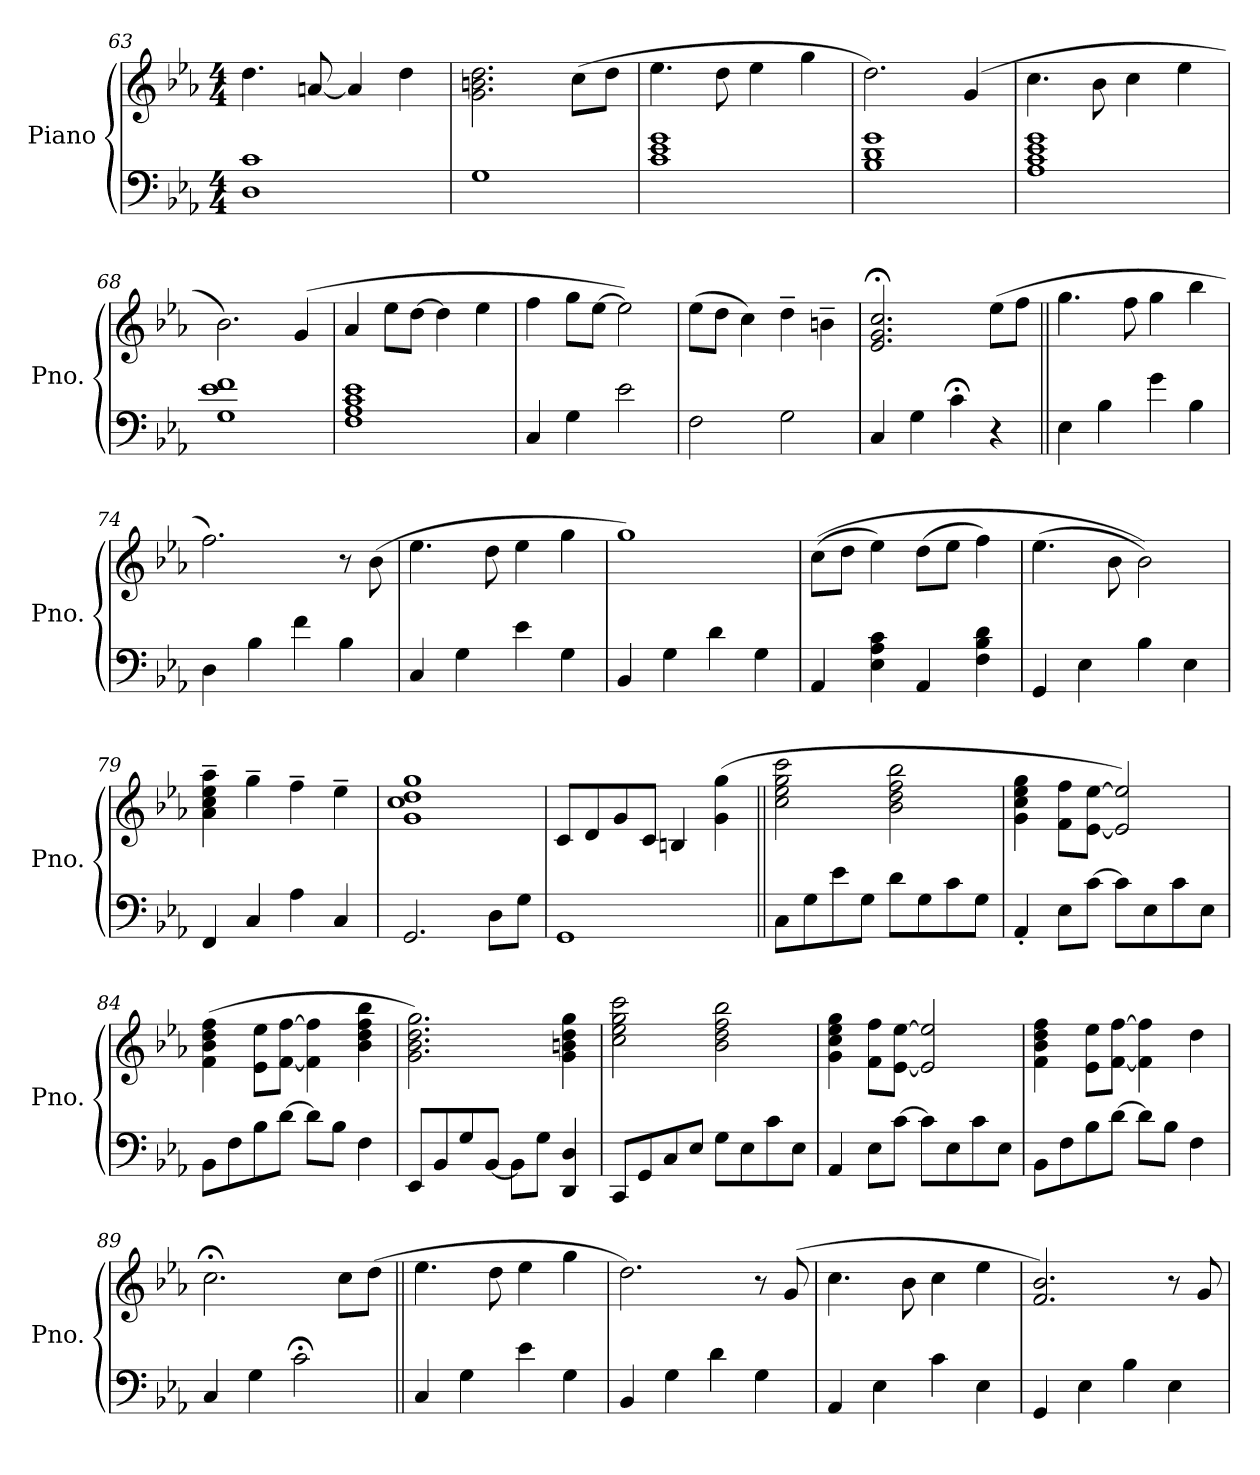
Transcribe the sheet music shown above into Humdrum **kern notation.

**kern	**kern
*part1	*part1
*staff2	*staff1
*I"Piano	*
*I'Pno.	*
!!LO:LB:g=z
*clefF4	*clefG2
*k[b-e-a-]	*k[b-e-a-]
*M4/4	*M4/4
=63	=63
1D 1c	4.dd\
.	[8an/
.	4a/]
.	4dd\
=64	=64
1G	2.g\ 2.bn\ 2.dd\
.	(8cc\L
.	8dd\J
=65	=65
1c 1e- 1g	4.ee-\
.	8dd\
.	4ee-\
.	4gg\
=66	=66
1B- 1d 1g	2.dd\)
.	(4g/
=67	=67
1A- 1c 1e- 1g	4.cc\
.	8b-\
.	4cc\
.	4ee-\
=68	=68
1G 1e- 1f	2.b-\)
.	(4g/
=69	=69
1F 1A- 1c 1e-	4a-/
.	8ee-\L
.	[8dd\J
.	4dd\]
.	4ee-\
=70	=70
4C/	4ff\
4G\	8gg\L
.	[8ee-\J
2e-\	2ee-\])
!!LO:LB:g=z
=71	=71
2F\	(8ee-\L
.	8dd\J
.	4cc\)
2G\	4dd~\
.	4bn~\
=72	=72
4C/	2.e-/;< 2.g/;< 2.cc/;<
4G\	.
4c;<\	.
4r	(8ee-\L
.	8ff\J
=73||	=73||
4E-\	4.gg\
4B-\	.
.	8ff\
4g\	4gg\
4B-\	4bb-\
=74	=74
4D\	2.ff\)
4B-\	.
4f\	.
4B-\	8r
.	(8b-\
=75	=75
4C/	4.ee-\
4G\	.
.	8dd\
4e-\	4ee-\
4G\	4gg\
=76	=76
4BB-/	1gg)
4G\	.
4d\	.
4G\	.
=77	=77
4AA-/	((8cc\L
.	8dd\J
4E-\ 4A-\ 4c\	4ee-\)
4AA-/	(8dd\L
.	8ee-\J
4F\ 4B-\ 4d\	4ff\)
!!LO:PB:g=z
=78	=78
4GG/	(4.ee-\
4E-\	.
.	8b-\
4B-\	2b-\))
4E-\	.
=79	=79
4FF/	4a-\~ 4cc\~ 4ee-\~ 4aa-\~
4C/	4gg~\
4A-\	4ff~\
4C/	4ee-~\
=80	=80
2.GG/	1g 1cc 1dd 1gg
(8D\L	.
8G\J	.
=81	=81
1GG	8c/L
.	8d/
.	8g/
.	8c/J
.	4Bn/)
.	(4g\ 4gg\
=82||	=82||
8C\L	2cc\ 2ee-\ 2gg\ 2ccc\
8G\	.
8e-\	.
8G\J	.
8d\L	2b-\ 2dd\ 2ff\ 2bb-\
8G\	.
8c\	.
8G\J	.
=83	=83
4AA-'/	4g\ 4cc\ 4ee-\ 4gg\
8E-\L	8f\ 8ff\L
[8c\J	[8e-\ [8ee-\J
8c\L]	2e-/] 2ee-/])
8E-\	.
8c\	.
8E-\J	.
!!LO:LB:g=z
=84	=84
8BB-\L	(4f\ 4b-\ 4dd\ 4ff\
8F\	.
8B-\	8e-\ 8ee-\L
[8d\J	[8f\ [8ff\J
8d\L]	4f\] 4ff\]
8B-\J	.
4F\	4b-\ 4dd\ 4ff\ 4bb-\
=85	=85
8EE-/L	2.g\ 2.b-\ 2.dd\ 2.gg\)
8BB-/	.
8G/	.
[8BB-/J	.
8BB-\L]	.
8G\J	.
4DD/ 4D/	4g\ 4bn\ 4dd\ 4gg\
=86	=86
8CC/L	2cc\ 2ee-\ 2gg\ 2ccc\
8GG/	.
8C/	.
8E-/J	.
8G\L	2b-\ 2dd\ 2ff\ 2bb-\
8E-\	.
8c\	.
8E-\J	.
=87	=87
4AA-/	4g\ 4cc\ 4ee-\ 4gg\
8E-\L	8f\ 8ff\L
[8c\J	[8e-\ [8ee-\J
8c\L]	2e-/] 2ee-/]
8E-\	.
8c\	.
8E-\J	.
=88	=88
8BB-\L	4f\ 4b-\ 4dd\ 4ff\
8F\	.
8B-\	8e-\ 8ee-\L
[8d\J	[8f\ [8ff\J
8d\L]	4f\] 4ff\]
8B-\J	.
4F\	4dd\
!!LO:LB:g=z
=89	=89
4C/	2.cc;<\
4G\	.
2c;<\	.
.	8cc\L
.	(8dd\J
=90||	=90||
4C/	4.ee-\
4G\	.
.	8dd\
4e-\	4ee-\
4G\	4gg\
=91	=91
4BB-/	2.dd\)
4G\	.
4d\	.
4G\	8r
.	(8g/
=92	=92
4AA-/	4.cc\
4E-\	.
.	8b-\
4c\	4cc\
4E-\	4ee-\
=93	=93
4GG/	2.f/ 2.b-/)
4E-\	.
4B-\	.
4E-\	8r
.	8g/
=	=
*-	*-
